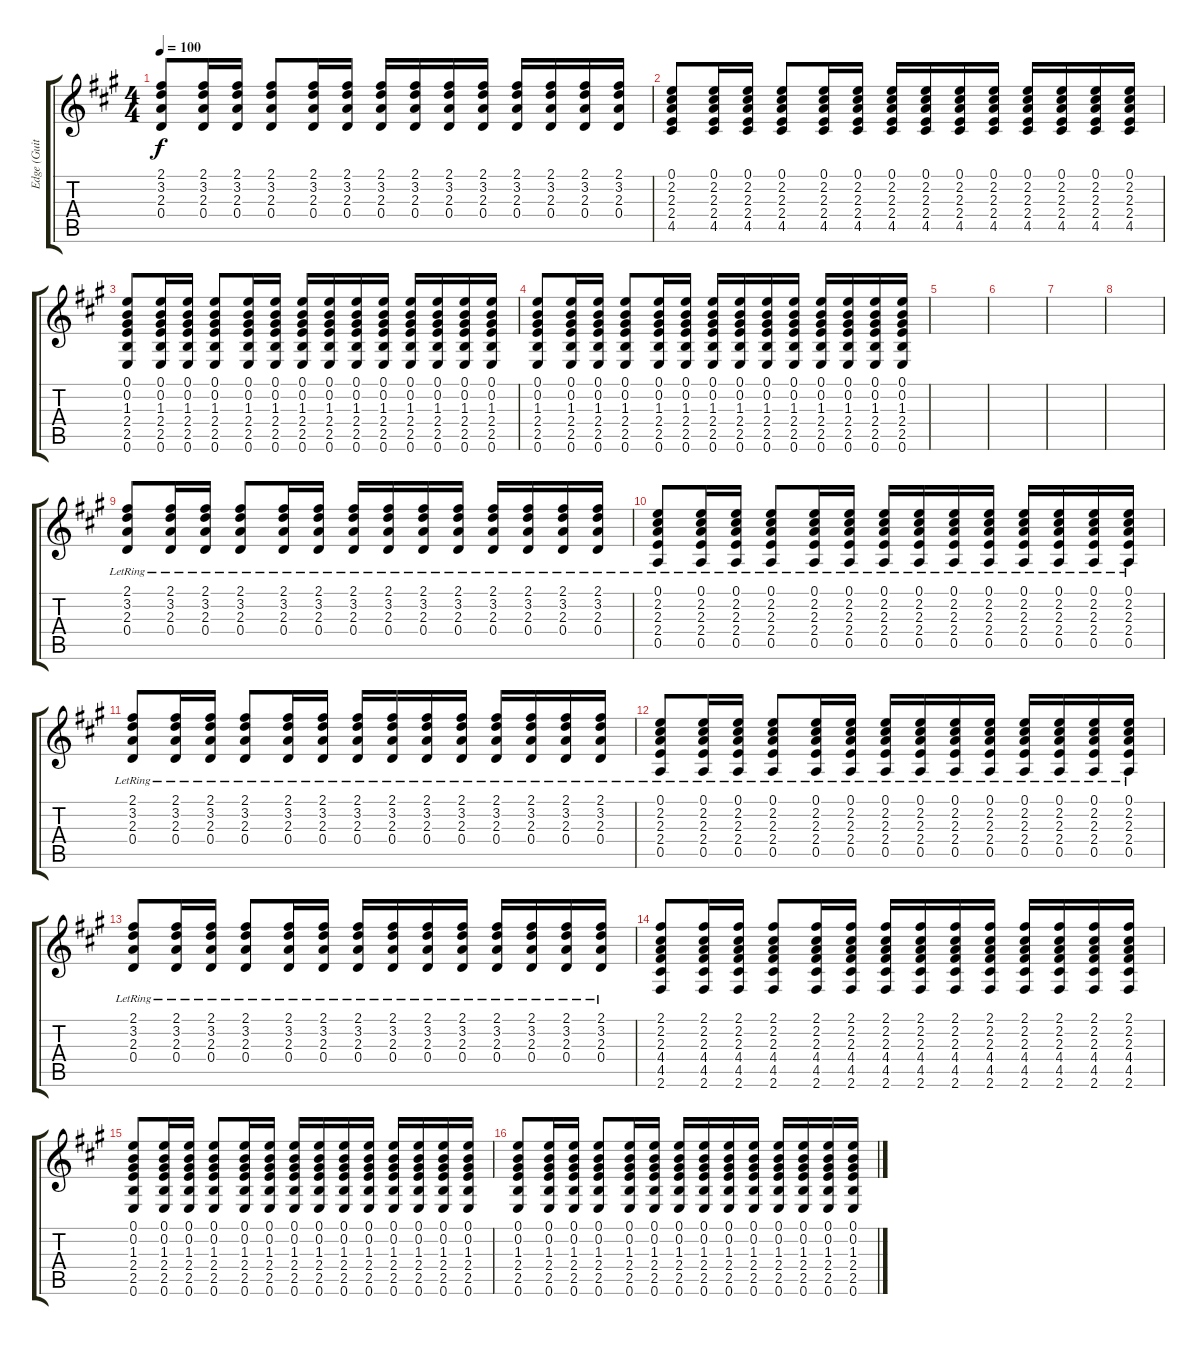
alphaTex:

\track ("Edge (Guitar 1)" "Edge (Guit") {instrument distortionguitar}
\staff {score tabs}
\tuning (E4 B3 G3 D3 A2 E2) {hide}
\ts (4 4)
\tempo 100
\clef g2
\ks f#minor
(2.1 3.2 2.3 0.4).8{dy f} (2.1 3.2 2.3 0.4).16 (2.1 3.2 2.3 0.4).16 (2.1 3.2 2.3 0.4).8 (2.1 3.2 2.3 0.4).16 (2.1 3.2 2.3 0.4).16 (2.1 3.2 2.3 0.4).16 (2.1 3.2 2.3 0.4).16 (2.1 3.2 2.3 0.4).16 (2.1 3.2 2.3 0.4).16 (2.1 3.2 2.3 0.4).16 (2.1 3.2 2.3 0.4).16 (2.1 3.2 2.3 0.4).16 (2.1 3.2 2.3 0.4).16 |
(0.1 2.2 2.3 2.4 4.5).8 (0.1 2.2 2.3 2.4 4.5).16 (0.1 2.2 2.3 2.4 4.5).16 (0.1 2.2 2.3 2.4 4.5).8 (0.1 2.2 2.3 2.4 4.5).16 (0.1 2.2 2.3 2.4 4.5).16 (0.1 2.2 2.3 2.4 4.5).16 (0.1 2.2 2.3 2.4 4.5).16 (0.1 2.2 2.3 2.4 4.5).16 (0.1 2.2 2.3 2.4 4.5).16 (0.1 2.2 2.3 2.4 4.5).16 (0.1 2.2 2.3 2.4 4.5).16 (0.1 2.2 2.3 2.4 4.5).16 (0.1 2.2 2.3 2.4 4.5).16 |
(0.1 0.2 1.3 2.4 2.5 0.6).8 (0.1 0.2 1.3 2.4 2.5 0.6).16 (0.1 0.2 1.3 2.4 2.5 0.6).16 (0.1 0.2 1.3 2.4 2.5 0.6).8 (0.1 0.2 1.3 2.4 2.5 0.6).16 (0.1 0.2 1.3 2.4 2.5 0.6).16 (0.1 0.2 1.3 2.4 2.5 0.6).16 (0.1 0.2 1.3 2.4 2.5 0.6).16 (0.1 0.2 1.3 2.4 2.5 0.6).16 (0.1 0.2 1.3 2.4 2.5 0.6).16 (0.1 0.2 1.3 2.4 2.5 0.6).16 (0.1 0.2 1.3 2.4 2.5 0.6).16 (0.1 0.2 1.3 2.4 2.5 0.6).16 (0.1 0.2 1.3 2.4 2.5 0.6).16 |
(0.1 0.2 1.3 2.4 2.5 0.6).8 (0.1 0.2 1.3 2.4 2.5 0.6).16 (0.1 0.2 1.3 2.4 2.5 0.6).16 (0.1 0.2 1.3 2.4 2.5 0.6).8 (0.1 0.2 1.3 2.4 2.5 0.6).16 (0.1 0.2 1.3 2.4 2.5 0.6).16 (0.1 0.2 1.3 2.4 2.5 0.6).16 (0.1 0.2 1.3 2.4 2.5 0.6).16 (0.1 0.2 1.3 2.4 2.5 0.6).16 (0.1 0.2 1.3 2.4 2.5 0.6).16 (0.1 0.2 1.3 2.4 2.5 0.6).16 (0.1 0.2 1.3 2.4 2.5 0.6).16 (0.1 0.2 1.3 2.4 2.5 0.6).16 (0.1 0.2 1.3 2.4 2.5 0.6).16 |
|
|
|
|
(2.1{lr} 3.2{lr} 2.3{lr} 0.4{lr}).8 (2.1{lr} 3.2{lr} 2.3{lr} 0.4{lr}).16 (2.1{lr} 3.2{lr} 2.3{lr} 0.4{lr}).16 (2.1{lr} 3.2{lr} 2.3{lr} 0.4{lr}).8 (2.1{lr} 3.2{lr} 2.3{lr} 0.4{lr}).16 (2.1{lr} 3.2{lr} 2.3{lr} 0.4{lr}).16 (2.1{lr} 3.2{lr} 2.3{lr} 0.4{lr}).16 (2.1{lr} 3.2{lr} 2.3{lr} 0.4{lr}).16 (2.1{lr} 3.2{lr} 2.3{lr} 0.4{lr}).16 (2.1{lr} 3.2{lr} 2.3{lr} 0.4{lr}).16 (2.1{lr} 3.2{lr} 2.3{lr} 0.4{lr}).16 (2.1{lr} 3.2{lr} 2.3{lr} 0.4{lr}).16 (2.1{lr} 3.2{lr} 2.3{lr} 0.4{lr}).16 (2.1{lr} 3.2{lr} 2.3{lr} 0.4{lr}).16 |
(0.1{lr} 2.2{lr} 2.3{lr} 2.4{lr} 0.5{lr}).8 (0.1{lr} 2.2{lr} 2.3{lr} 2.4{lr} 0.5{lr}).16 (0.1{lr} 2.2{lr} 2.3{lr} 2.4{lr} 0.5{lr}).16 (0.1{lr} 2.2{lr} 2.3{lr} 2.4{lr} 0.5{lr}).8 (0.1{lr} 2.2{lr} 2.3{lr} 2.4{lr} 0.5{lr}).16 (0.1{lr} 2.2{lr} 2.3{lr} 2.4{lr} 0.5{lr}).16 (0.1{lr} 2.2{lr} 2.3{lr} 2.4{lr} 0.5{lr}).16 (0.1{lr} 2.2{lr} 2.3{lr} 2.4{lr} 0.5{lr}).16 (0.1{lr} 2.2{lr} 2.3{lr} 2.4{lr} 0.5{lr}).16 (0.1{lr} 2.2{lr} 2.3{lr} 2.4{lr} 0.5{lr}).16 (0.1{lr} 2.2{lr} 2.3{lr} 2.4{lr} 0.5{lr}).16 (0.1{lr} 2.2{lr} 2.3{lr} 2.4{lr} 0.5{lr}).16 (0.1{lr} 2.2{lr} 2.3{lr} 2.4{lr} 0.5{lr}).16 (0.1{lr} 2.2{lr} 2.3{lr} 2.4{lr} 0.5{lr}).16 |
(2.1{lr} 3.2{lr} 2.3{lr} 0.4{lr}).8 (2.1{lr} 3.2{lr} 2.3{lr} 0.4{lr}).16 (2.1{lr} 3.2{lr} 2.3{lr} 0.4{lr}).16 (2.1{lr} 3.2{lr} 2.3{lr} 0.4{lr}).8 (2.1{lr} 3.2{lr} 2.3{lr} 0.4{lr}).16 (2.1{lr} 3.2{lr} 2.3{lr} 0.4{lr}).16 (2.1{lr} 3.2{lr} 2.3{lr} 0.4{lr}).16 (2.1{lr} 3.2{lr} 2.3{lr} 0.4{lr}).16 (2.1{lr} 3.2{lr} 2.3{lr} 0.4{lr}).16 (2.1{lr} 3.2{lr} 2.3{lr} 0.4{lr}).16 (2.1{lr} 3.2{lr} 2.3{lr} 0.4{lr}).16 (2.1{lr} 3.2{lr} 2.3{lr} 0.4{lr}).16 (2.1{lr} 3.2{lr} 2.3{lr} 0.4{lr}).16 (2.1{lr} 3.2{lr} 2.3{lr} 0.4{lr}).16 |
(0.1{lr} 2.2{lr} 2.3{lr} 2.4{lr} 0.5{lr}).8 (0.1{lr} 2.2{lr} 2.3{lr} 2.4{lr} 0.5{lr}).16 (0.1{lr} 2.2{lr} 2.3{lr} 2.4{lr} 0.5{lr}).16 (0.1{lr} 2.2{lr} 2.3{lr} 2.4{lr} 0.5{lr}).8 (0.1{lr} 2.2{lr} 2.3{lr} 2.4{lr} 0.5{lr}).16 (0.1{lr} 2.2{lr} 2.3{lr} 2.4{lr} 0.5{lr}).16 (0.1{lr} 2.2{lr} 2.3{lr} 2.4{lr} 0.5{lr}).16 (0.1{lr} 2.2{lr} 2.3{lr} 2.4{lr} 0.5{lr}).16 (0.1{lr} 2.2{lr} 2.3{lr} 2.4{lr} 0.5{lr}).16 (0.1{lr} 2.2{lr} 2.3{lr} 2.4{lr} 0.5{lr}).16 (0.1{lr} 2.2{lr} 2.3{lr} 2.4{lr} 0.5{lr}).16 (0.1{lr} 2.2{lr} 2.3{lr} 2.4{lr} 0.5{lr}).16 (0.1{lr} 2.2{lr} 2.3{lr} 2.4{lr} 0.5{lr}).16 (0.1{lr} 2.2{lr} 2.3{lr} 2.4{lr} 0.5{lr}).16 |
(2.1{lr} 3.2{lr} 2.3{lr} 0.4{lr}).8 (2.1{lr} 3.2{lr} 2.3{lr} 0.4{lr}).16 (2.1{lr} 3.2{lr} 2.3{lr} 0.4{lr}).16 (2.1{lr} 3.2{lr} 2.3{lr} 0.4{lr}).8 (2.1{lr} 3.2{lr} 2.3{lr} 0.4{lr}).16 (2.1{lr} 3.2{lr} 2.3{lr} 0.4{lr}).16 (2.1{lr} 3.2{lr} 2.3{lr} 0.4{lr}).16 (2.1{lr} 3.2{lr} 2.3{lr} 0.4{lr}).16 (2.1{lr} 3.2{lr} 2.3{lr} 0.4{lr}).16 (2.1{lr} 3.2{lr} 2.3{lr} 0.4{lr}).16 (2.1{lr} 3.2{lr} 2.3{lr} 0.4{lr}).16 (2.1{lr} 3.2{lr} 2.3{lr} 0.4{lr}).16 (2.1{lr} 3.2{lr} 2.3{lr} 0.4{lr}).16 (2.1{lr} 3.2{lr} 2.3{lr} 0.4{lr}).16 |
(2.1 2.2 2.3 4.4 4.5 2.6).8 (2.1 2.2 2.3 4.4 4.5 2.6).16 (2.1 2.2 2.3 4.4 4.5 2.6).16 (2.1 2.2 2.3 4.4 4.5 2.6).8 (2.1 2.2 2.3 4.4 4.5 2.6).16 (2.1 2.2 2.3 4.4 4.5 2.6).16 (2.1 2.2 2.3 4.4 4.5 2.6).16 (2.1 2.2 2.3 4.4 4.5 2.6).16 (2.1 2.2 2.3 4.4 4.5 2.6).16 (2.1 2.2 2.3 4.4 4.5 2.6).16 (2.1 2.2 2.3 4.4 4.5 2.6).16 (2.1 2.2 2.3 4.4 4.5 2.6).16 (2.1 2.2 2.3 4.4 4.5 2.6).16 (2.1 2.2 2.3 4.4 4.5 2.6).16 |
(0.1 0.2 1.3 2.4 2.5 0.6).8 (0.1 0.2 1.3 2.4 2.5 0.6).16 (0.1 0.2 1.3 2.4 2.5 0.6).16 (0.1 0.2 1.3 2.4 2.5 0.6).8 (0.1 0.2 1.3 2.4 2.5 0.6).16 (0.1 0.2 1.3 2.4 2.5 0.6).16 (0.1 0.2 1.3 2.4 2.5 0.6).16 (0.1 0.2 1.3 2.4 2.5 0.6).16 (0.1 0.2 1.3 2.4 2.5 0.6).16 (0.1 0.2 1.3 2.4 2.5 0.6).16 (0.1 0.2 1.3 2.4 2.5 0.6).16 (0.1 0.2 1.3 2.4 2.5 0.6).16 (0.1 0.2 1.3 2.4 2.5 0.6).16 (0.1 0.2 1.3 2.4 2.5 0.6).16 |
(0.1 0.2 1.3 2.4 2.5 0.6).8 (0.1 0.2 1.3 2.4 2.5 0.6).16 (0.1 0.2 1.3 2.4 2.5 0.6).16 (0.1 0.2 1.3 2.4 2.5 0.6).8 (0.1 0.2 1.3 2.4 2.5 0.6).16 (0.1 0.2 1.3 2.4 2.5 0.6).16 (0.1 0.2 1.3 2.4 2.5 0.6).16 (0.1 0.2 1.3 2.4 2.5 0.6).16 (0.1 0.2 1.3 2.4 2.5 0.6).16 (0.1 0.2 1.3 2.4 2.5 0.6).16 (0.1 0.2 1.3 2.4 2.5 0.6).16 (0.1 0.2 1.3 2.4 2.5 0.6).16 (0.1 0.2 1.3 2.4 2.5 0.6).16 (0.1 0.2 1.3 2.4 2.5 0.6).16
